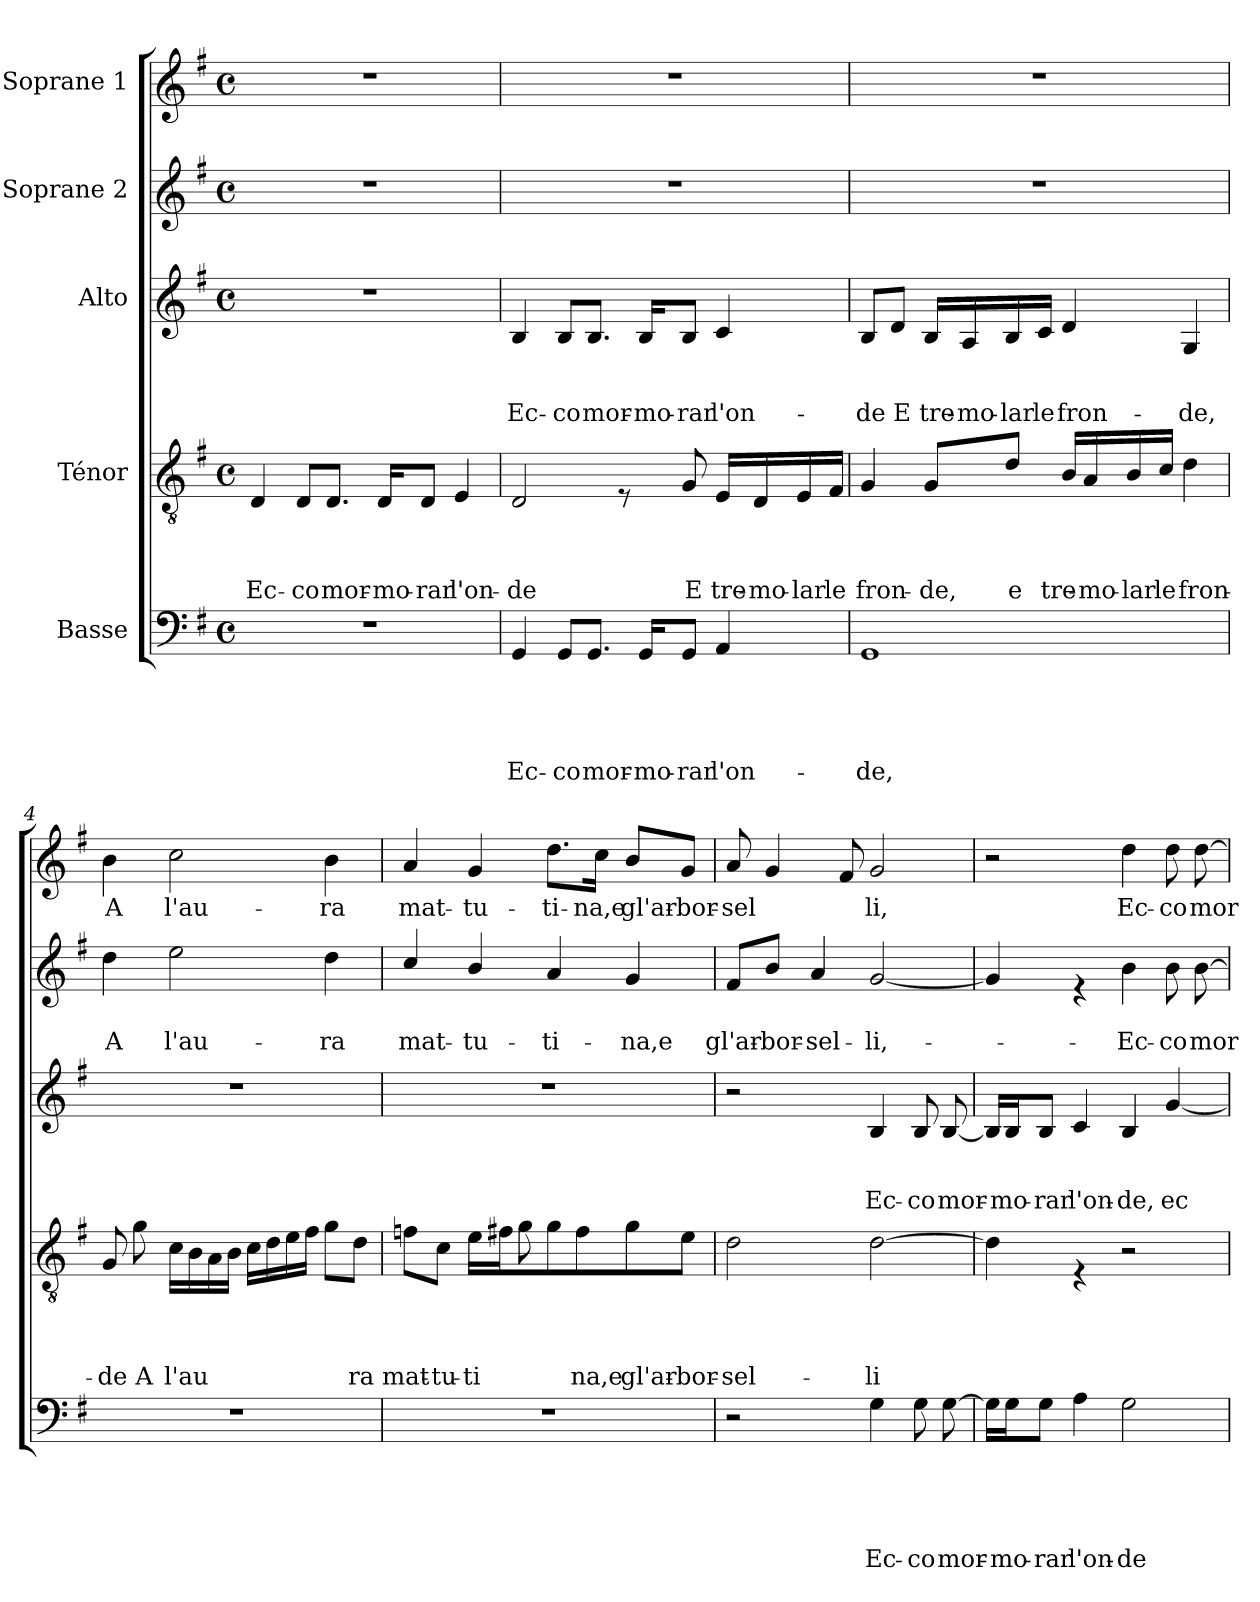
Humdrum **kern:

**kern	**text	**text	**text	**text	**text	**kern	**text	**text	**text	**text	**kern	**text	**text	**text	**kern	**text	**text	**kern	**text
*part5	*part5	*part5	*part5	*part5	*part5	*part4	*part4	*part4	*part4	*part4	*part3	*part3	*part3	*part3	*part2	*part2	*part2	*part1	*part1
*staff5	*staff5	*staff5	*staff5	*staff5	*staff5	*staff4	*staff4	*staff4	*staff4	*staff4	*staff3	*staff3	*staff3	*staff3	*staff2	*staff2	*staff2	*staff1	*staff1
*I"Basse	*	*	*	*	*	*I"Ténor	*	*	*	*	*I"Alto	*	*	*	*I"Soprane 2	*	*	*I"Soprane 1	*
*clefF4	*	*	*	*	*	*clefGv2	*	*	*	*	*clefG2	*	*	*	*clefG2	*	*	*clefG2	*
*k[f#]	*	*	*	*	*	*k[f#]	*	*	*	*	*k[f#]	*	*	*	*k[f#]	*	*	*k[f#]	*
*G:	*	*	*	*	*	*G:	*	*	*	*	*G:	*	*	*	*G:	*	*	*G:	*
*M4/4	*	*	*	*	*	*M4/4	*	*	*	*	*M4/4	*	*	*	*M4/4	*	*	*M4/4	*
*met(c)	*	*	*	*	*	*met(c)	*	*	*	*	*met(c)	*	*	*	*met(c)	*	*	*met(c)	*
=1	=1	=1	=1	=1	=1	=1	=1	=1	=1	=1	=1	=1	=1	=1	=1	=1	=1	=1	=1
!	!	!	!	!	!	!	!	!	!	!LO:LY:b	!	!	!	!	!	!	!	!	!
1r	.	.	.	.	.	4D/	.	.	.	Ec-	1r	.	.	.	1r	.	.	1r	.
!	!	!	!	!	!	!	!	!	!	!LO:LY:b	!	!	!	!	!	!	!	!	!
.	.	.	.	.	.	8D/L	.	.	.	-co	.	.	.	.	.	.	.	.	.
!	!	!	!	!	!	!	!	!	!	!LO:LY:b	!	!	!	!	!	!	!	!	!
.	.	.	.	.	.	8.D/J	.	.	.	mor-	.	.	.	.	.	.	.	.	.
!	!	!	!	!	!	!	!	!	!	!LO:LY:b	!	!	!	!	!	!	!	!	!
.	.	.	.	.	.	16D/KL	.	.	.	-mo-	.	.	.	.	.	.	.	.	.
!	!	!	!	!	!	!	!	!	!	!LO:LY:b	!	!	!	!	!	!	!	!	!
.	.	.	.	.	.	8D/J	.	.	.	-rar	.	.	.	.	.	.	.	.	.
!	!	!	!	!	!	!	!	!	!	!LO:LY:b	!	!	!	!	!	!	!	!	!
.	.	.	.	.	.	4E/	.	.	.	l'on-	.	.	.	.	.	.	.	.	.
=2	=2	=2	=2	=2	=2	=2	=2	=2	=2	=2	=2	=2	=2	=2	=2	=2	=2	=2	=2
!	!	!	!	!	!LO:LY:b	!	!	!	!	!LO:LY:b	!	!	!	!LO:LY:b	!	!	!	!	!
4GG/	.	.	.	.	Ec-	2D/	.	.	.	-de	4B/	.	.	Ec-	1r	.	.	1r	.
!	!	!	!	!	!LO:LY:b	!	!	!	!	!	!	!	!	!LO:LY:b	!	!	!	!	!
8GG/L	.	.	.	.	-co	.	.	.	.	.	8B/L	.	.	-co	.	.	.	.	.
!	!	!	!	!	!LO:LY:b	!	!	!	!	!	!	!	!	!LO:LY:b	!	!	!	!	!
8.GG/J	.	.	.	.	mor-	.	.	.	.	.	8.B/J	.	.	mor-	.	.	.	.	.
.	.	.	.	.	.	8rE	.	.	.	.	.	.	.	.	.	.	.	.	.
!	!	!	!	!	!LO:LY:b	!	!	!	!	!	!	!	!	!LO:LY:b	!	!	!	!	!
16GG/KL	.	.	.	.	-mo-	.	.	.	.	.	16B/KL	.	.	-mo-	.	.	.	.	.
!	!	!	!	!	!LO:LY:b	!	!	!	!	!LO:LY:b	!	!	!	!LO:LY:b	!	!	!	!	!
8GG/J	.	.	.	.	-rar	8G/	.	.	.	E	8B/J	.	.	-rar	.	.	.	.	.
!	!	!	!	!	!LO:LY:b	!	!	!	!	!LO:LY:b	!	!	!	!LO:LY:b	!	!	!	!	!
4AA/	.	.	.	.	l'on-	16E/LL	.	.	.	tre-	4c/	.	.	l'on-	.	.	.	.	.
!	!	!	!	!	!	!	!	!	!	!LO:LY:b	!	!	!	!	!	!	!	!	!
.	.	.	.	.	.	16D/	.	.	.	-mo-	.	.	.	.	.	.	.	.	.
!	!	!	!	!	!	!	!	!	!	!LO:LY:b	!	!	!	!	!	!	!	!	!
.	.	.	.	.	.	16E/	.	.	.	-lar	.	.	.	.	.	.	.	.	.
!	!	!	!	!	!	!	!	!	!	!LO:LY:b	!	!	!	!	!	!	!	!	!
.	.	.	.	.	.	16F#/JJ	.	.	.	le	.	.	.	.	.	.	.	.	.
=3	=3	=3	=3	=3	=3	=3	=3	=3	=3	=3	=3	=3	=3	=3	=3	=3	=3	=3	=3
!	!	!	!	!	!LO:LY:b	!	!	!	!	!LO:LY:b	!	!	!	!LO:LY:b	!	!	!	!	!
1GG	.	.	.	.	-de,	4G/	.	.	.	fron-	8B/L	.	.	-de	1r	.	.	1r	.
!	!	!	!	!	!	!	!	!	!	!	!	!	!	!LO:LY:b	!	!	!	!	!
.	.	.	.	.	.	.	.	.	.	.	8d/J	.	.	E	.	.	.	.	.
!	!	!	!	!	!	!	!	!	!	!LO:LY:b	!	!	!	!LO:LY:b	!	!	!	!	!
.	.	.	.	.	.	8G/L	.	.	.	-de,	16B/LL	.	.	tre-	.	.	.	.	.
!	!	!	!	!	!	!	!	!	!	!	!	!	!	!LO:LY:b	!	!	!	!	!
.	.	.	.	.	.	.	.	.	.	.	16A/	.	.	-mo-	.	.	.	.	.
!	!	!	!	!	!	!	!	!	!	!LO:LY:b	!	!	!	!LO:LY:b	!	!	!	!	!
.	.	.	.	.	.	8d/J	.	.	.	e	16B/	.	.	-lar	.	.	.	.	.
!	!	!	!	!	!	!	!	!	!	!	!	!	!	!LO:LY:b	!	!	!	!	!
.	.	.	.	.	.	.	.	.	.	.	16c/JJ	.	.	le	.	.	.	.	.
!	!	!	!	!	!	!	!	!	!	!LO:LY:b	!	!	!	!LO:LY:b	!	!	!	!	!
.	.	.	.	.	.	16B/LL	.	.	.	tre-	4d/	.	.	fron-	.	.	.	.	.
!	!	!	!	!	!	!	!	!	!	!LO:LY:b	!	!	!	!	!	!	!	!	!
.	.	.	.	.	.	16A/	.	.	.	-mo-	.	.	.	.	.	.	.	.	.
!	!	!	!	!	!	!	!	!	!	!LO:LY:b	!	!	!	!	!	!	!	!	!
.	.	.	.	.	.	16B/	.	.	.	-lar	.	.	.	.	.	.	.	.	.
!	!	!	!	!	!	!	!	!	!	!LO:LY:b	!	!	!	!	!	!	!	!	!
.	.	.	.	.	.	16c/JJ	.	.	.	le	.	.	.	.	.	.	.	.	.
!	!	!	!	!	!	!	!	!	!	!LO:LY:b	!	!	!	!LO:LY:b	!	!	!	!	!
.	.	.	.	.	.	4d\	.	.	.	fron-	4G/	.	.	-de,	.	.	.	.	.
!!LO:LB:g=z
=4	=4	=4	=4	=4	=4	=4	=4	=4	=4	=4	=4	=4	=4	=4	=4	=4	=4	=4	=4
!	!	!	!	!	!	!	!	!	!	!LO:LY:b	!	!	!	!	!	!	!LO:LY:b	!	!LO:LY:b
1r	.	.	.	.	.	8G/	.	.	.	-de	1r	.	.	.	4dd\	.	A	4b\	A
!	!	!	!	!	!	!	!	!	!	!LO:LY:b	!	!	!	!	!	!	!	!	!
.	.	.	.	.	.	8g\	.	.	.	A	.	.	.	.	.	.	.	.	.
!	!	!	!	!	!	!	!	!	!	!LO:LY:b	!	!	!	!	!	!	!LO:LY:b	!	!LO:LY:b
.	.	.	.	.	.	16c\LL	.	.	.	l'au	.	.	.	.	2ee\	.	l'au-	2cc\	l'au-
.	.	.	.	.	.	16B\	.	.	.	.	.	.	.	.	.	.	.	.	.
.	.	.	.	.	.	16A\	.	.	.	.	.	.	.	.	.	.	.	.	.
.	.	.	.	.	.	16B\JJ	.	.	.	.	.	.	.	.	.	.	.	.	.
.	.	.	.	.	.	16c\LL	.	.	.	.	.	.	.	.	.	.	.	.	.
.	.	.	.	.	.	16d\	.	.	.	.	.	.	.	.	.	.	.	.	.
.	.	.	.	.	.	16e\	.	.	.	.	.	.	.	.	.	.	.	.	.
.	.	.	.	.	.	16f#\JJ	.	.	.	.	.	.	.	.	.	.	.	.	.
!	!	!	!	!	!	!	!	!	!	!	!	!	!	!	!	!	!LO:LY:b	!	!LO:LY:b
.	.	.	.	.	.	8g\L	.	.	.	.	.	.	.	.	4dd\	.	-ra	4b\	-ra
!	!	!	!	!	!	!	!	!	!	!LO:LY:b	!	!	!	!	!	!	!	!	!
.	.	.	.	.	.	8d\J	.	.	.	ra	.	.	.	.	.	.	.	.	.
=5	=5	=5	=5	=5	=5	=5	=5	=5	=5	=5	=5	=5	=5	=5	=5	=5	=5	=5	=5
!	!	!	!	!	!	!	!	!	!	!LO:LY:b	!	!	!	!	!	!	!LO:LY:b	!	!LO:LY:b
*	*	*	*	*	*	*^	*	*	*	*	*	*	*	*	*	*	*	*	*
1r	.	.	.	.	.	8fn\L	4.ryy	.	.	.	mat-	1r	.	.	.	4cc/	.	mat-	4a/	mat-
!	!	!	!	!	!	!	!	!	!	!	!LO:LY:b	!	!	!	!	!	!	!	!	!
.	.	.	.	.	.	8c\J	.	.	.	.	-tu-	.	.	.	.	.	.	.	.	.
!	!	!	!	!	!	!	!	!	!	!	!LO:LY:b	!	!	!	!	!	!	!LO:LY:b	!	!LO:LY:b
.	.	.	.	.	.	16e\LL	.	.	.	.	-ti	.	.	.	.	4b/	.	-tu-	4g/	-tu-
.	.	.	.	.	.	16f#X\J	.	.	.	.	.	.	.	.	.	.	.	.	.	.
.	.	.	.	.	.	8ryy	8g\	.	.	.	.	.	.	.	.	.	.	.	.	.
!	!	!	!	!	!	!	!	!	!	!	!	!	!	!	!	!	!	!LO:LY:b	!	!LO:LY:b
.	.	.	.	.	.	8g\	2ryy	.	.	.	.	.	.	.	.	4a/	.	-ti-	8.dd\L	-ti-
!	!	!	!	!	!	!	!	!	!	!	!LO:LY:b	!	!	!	!	!	!	!	!	!
.	.	.	.	.	.	8f#\	.	.	.	.	na,e	.	.	.	.	.	.	.	.	.
!	!	!	!	!	!	!	!	!	!	!	!	!	!	!	!	!	!	!	!	!LO:LY:b
.	.	.	.	.	.	.	.	.	.	.	.	.	.	.	.	.	.	.	16cc\Jk	-na,e
!	!	!	!	!	!	!	!	!	!	!	!LO:LY:b	!	!	!	!	!	!	!LO:LY:b	!	!LO:LY:b
.	.	.	.	.	.	8g\	.	.	.	.	gl'ar-	.	.	.	.	4g/	.	-na,e	8b/L	gl'ar-
!	!	!	!	!	!	!	!	!	!	!	!LO:LY:b	!	!	!	!	!	!	!	!	!LO:LY:b
.	.	.	.	.	.	8e\J	.	.	.	.	-bor-	.	.	.	.	.	.	.	8g/J	-bor-
*	*	*	*	*	*	*v	*v	*	*	*	*	*	*	*	*	*	*	*	*	*
=6	=6	=6	=6	=6	=6	=6	=6	=6	=6	=6	=6	=6	=6	=6	=6	=6	=6	=6	=6
!	!	!	!	!	!	!	!	!	!	!LO:LY:b	!	!	!	!	!	!	!LO:LY:b	!	!LO:LY:b
2r	.	.	.	.	.	2d\	.	.	.	-sel-	2r	.	.	.	8f#/L	.	gl'ar-	8a/	-sel
!	!	!	!	!	!	!	!	!	!	!	!	!	!	!	!	!	!LO:LY:b	!	!
.	.	.	.	.	.	.	.	.	.	.	.	.	.	.	8b/J	.	-bor-	4g/	.
!	!	!	!	!	!	!	!	!	!	!	!	!	!	!	!	!	!LO:LY:b	!	!
.	.	.	.	.	.	.	.	.	.	.	.	.	.	.	4a/	.	-sel-	.	.
.	.	.	.	.	.	.	.	.	.	.	.	.	.	.	.	.	.	8f#/	.
!	!	!	!	!	!LO:LY:b	!	!	!	!	!LO:LY:b	!	!	!	!LO:LY:b	!	!	!LO:LY:b	!	!LO:LY:b
4G\	.	.	.	.	Ec-	[>2d\	.	.	.	-li	4B/	.	.	Ec-	[<2g/	.	-li,-	2g/	li,
!	!	!	!	!	!LO:LY:b	!	!	!	!	!	!	!	!	!LO:LY:b	!	!	!	!	!
8G\	.	.	.	.	-co	.	.	.	.	.	8B/	.	.	-co	.	.	.	.	.
!	!	!	!	!	!LO:LY:b	!	!	!	!	!	!	!	!	!LO:LY:b	!	!	!	!	!
[>8G\	.	.	.	.	mor-	.	.	.	.	.	[<8B/	.	.	mor-	.	.	.	.	.
!!LO:LB:g=z
=7	=7	=7	=7	=7	=7	=7	=7	=7	=7	=7	=7	=7	=7	=7	=7	=7	=7	=7	=7
16G\LL]	.	.	.	.	.	4d\]	.	.	.	.	16B/LL]	.	.	.	4g/]	.	.	2r	.
!	!	!	!	!	!LO:LY:b	!	!	!	!	!	!	!	!	!LO:LY:b	!	!	!	!	!
16G\J	.	.	.	.	-mo-	.	.	.	.	.	16B/J	.	.	-mo-	.	.	.	.	.
!	!	!	!	!	!LO:LY:b	!	!	!	!	!	!	!	!	!LO:LY:b	!	!	!	!	!
8G\J	.	.	.	.	-rar	.	.	.	.	.	8B/J	.	.	-rar	.	.	.	.	.
!	!	!	!	!	!LO:LY:b	!	!	!	!	!	!	!	!	!LO:LY:b	!	!	!	!	!
4A\	.	.	.	.	l'on-	4rE	.	.	.	.	4c/	.	.	l'on-	4re	.	.	.	.
!	!	!	!	!	!LO:LY:b	!	!	!	!	!	!	!	!	!LO:LY:b	!	!	!LO:LY:b	!	!LO:LY:b
2G\	.	.	.	.	-de	2r	.	.	.	.	4B/	.	.	-de,	4b\	.	-Ec-	4dd\	Ec-
!	!	!	!	!	!	!	!	!	!	!	!	!	!	!LO:LY:b	!	!	!LO:LY:b	!	!LO:LY:b
.	.	.	.	.	.	.	.	.	.	.	[<4g/	.	.	ec-	8b\	.	-co	8dd\	-co
!	!	!	!	!	!	!	!	!	!	!	!	!	!	!	!	!	!LO:LY:b	!	!LO:LY:b
.	.	.	.	.	.	.	.	.	.	.	.	.	.	.	[>8b\	.	mor-	[>8dd\	mor-
=	=	=	=	=	=	=	=	=	=	=	=	=	=	=	=	=	=	=	=
*-	*-	*-	*-	*-	*-	*-	*-	*-	*-	*-	*-	*-	*-	*-	*-	*-	*-	*-	*-
